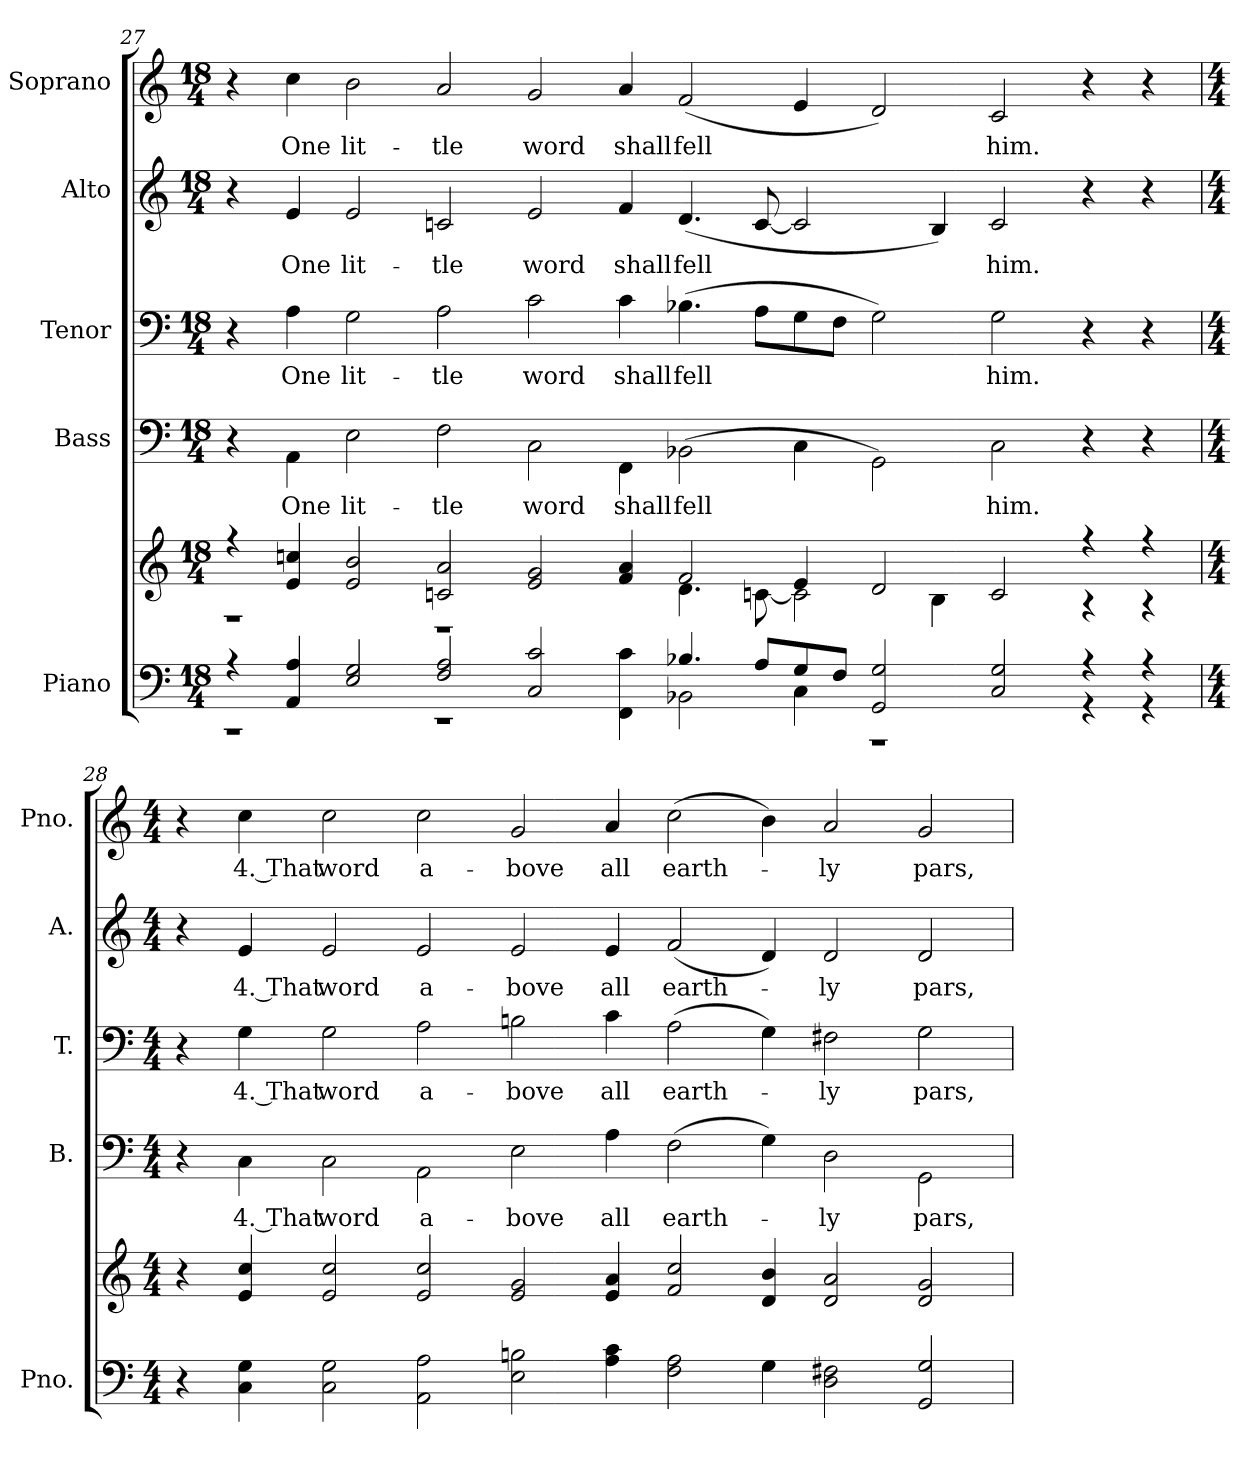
**kern	**kern	**kern	**text	**kern	**text	**kern	**text	**kern	**text
*part5	*part5	*part4	*part4	*part3	*part3	*part2	*part2	*part1	*part1
*staff6	*staff5	*staff4	*staff4	*staff3	*staff3	*staff2	*staff2	*staff1	*staff1
*I"Piano	*	*I"Bass	*	*I"Tenor	*	*I"Alto	*	*I"Soprano	*
*I'Pno.	*	*I'B.	*	*I'T.	*	*I'A.	*	*I'Pno.	*
!!LO:PB:g=z
*clefF4	*clefG2	*clefF4	*	*clefF4	*	*clefG2	*	*clefG2	*
*k[]	*k[]	*k[]	*	*k[]	*	*k[]	*	*k[]	*
*C:	*C:	*C:	*	*C:	*	*C:	*	*C:	*
*M18/4	*M18/4	*M18/4	*	*M18/4	*	*M18/4	*	*M18/4	*
=27	=27	=27	=27	=27	=27	=27	=27	=27	=27
*^	*^	*	*	*	*	*	*	*	*
4r	1r	4r	1r	4r	.	4r	.	4r	.	4r	.
!	!	!	!	!	!LO:LY:b:color=#000000	!	!	!	!	!	!
!	!	!	!	!	!	!	!LO:LY:b:color=#000000	!	!	!	!
!	!	!	!	!	!	!	!	!	!LO:LY:b:color=#000000	!	!
!	!	!	!	!	!	!	!	!	!	!	!LO:LY:b:color=#000000
4AAi/ 4Ai	.	4ei/ 4ccni	.	4AAi\	One	4Ai\	One	4ei/	One	4cci\	One
!	!	!	!	!	!LO:LY:b:color=#000000	!	!	!	!	!	!
!	!	!	!	!	!	!	!LO:LY:b:color=#000000	!	!	!	!
!	!	!	!	!	!	!	!	!	!LO:LY:b:color=#000000	!	!
!	!	!	!	!	!	!	!	!	!	!	!LO:LY:b:color=#000000
2Ei/ 2Gi	.	2ei/ 2bi	.	2Ei\	lit-	2Gi\	lit-	2ei/	lit-	2bi\	lit-
!	!	!	!	!	!LO:LY:b:color=#000000	!	!	!	!	!	!
!	!	!	!	!	!	!	!LO:LY:b:color=#000000	!	!	!	!
!	!	!	!	!	!	!	!	!	!LO:LY:b:color=#000000	!	!
!	!	!	!	!	!	!	!	!	!	!	!LO:LY:b:color=#000000
2Fi/ 2Ai	1r	2cni/ 2ai	1r	2Fi\	-tle	2Ai\	-tle	2cni/	-tle	2ai/	-tle
!	!	!	!	!	!LO:LY:b:color=#000000	!	!	!	!	!	!
!	!	!	!	!	!	!	!LO:LY:b:color=#000000	!	!	!	!
!	!	!	!	!	!	!	!	!	!LO:LY:b:color=#000000	!	!
!	!	!	!	!	!	!	!	!	!	!	!LO:LY:b:color=#000000
2Ci/ 2ci	.	2ei/ 2gi	.	2Ci\	word	2ci\	word	2ei/	word	2gi/	word
!	!	!	!	!	!LO:LY:b:color=#000000	!	!	!	!	!	!
!	!	!	!	!	!	!	!LO:LY:b:color=#000000	!	!	!	!
!	!	!	!	!	!	!	!	!	!LO:LY:b:color=#000000	!	!
!	!	!	!	!	!	!	!	!	!	!	!LO:LY:b:color=#000000
4FFi\ 4ci	4ryy	4fi/ 4ai	4ryy	4FFi\	shall	4ci\	shall	4fi/	shall	4ai/	shall
!	!	!	!	!	!LO:LY:b:color=#000000	!	!	!	!	!	!
!	!	!	!	!	!	!	!LO:LY:b:color=#000000	!	!	!	!
!	!	!	!	!	!	!	!	!	!LO:LY:b:color=#000000	!	!
!	!	!	!	!	!	!	!	!	!	!	!LO:LY:b:color=#000000
4.B-Xi/	2BB-Xi\	2fi/	4.di\	(2BB-Xi\	fell	(4.B-Xi\	fell	(4.di/	fell	(2fi/	fell
8Ai/L	.	.	[<8cni\	.	.	8Ai\L	.	[<8ci/	.	.	.
8Gi/	4Ci\	4ei/	2ci\]	4Ci\	.	8Gi\	.	2ci/]	.	4ei/	.
8Fi/J	.	.	.	.	.	8Fi\J	.	.	.	.	.
2GGi/ 2Gi	1r	2di/	.	2GGi\)	.	2Gi\)	.	.	.	2di/)	.
.	.	.	4Bi\	.	.	.	.	4Bi/)	.	.	.
!	!	!	!	!	!LO:LY:b:color=#000000	!	!	!	!	!	!
!	!	!	!	!	!	!	!LO:LY:b:color=#000000	!	!	!	!
!	!	!	!	!	!	!	!	!	!LO:LY:b:color=#000000	!	!
!	!	!	!	!	!	!	!	!	!	!	!LO:LY:b:color=#000000
2Ci/ 2Gi	.	2ci/	2ryy	2Ci\	him.	2Gi\	him.	2ci/	him.	2ci/	him.
4r	4r	4r	4r	4r	.	4r	.	4r	.	4r	.
4r	4r	4r	4r	4r	.	4r	.	4r	.	4r	.
*v	*v	*	*	*	*	*	*	*	*	*	*
*	*v	*v	*	*	*	*	*	*	*	*
!!LO:PB:g=z
=28	=28	=28	=28	=28	=28	=28	=28	=28	=28
*M4/4	*M4/4	*M4/4	*	*M4/4	*	*M4/4	*	*M4/4	*
4r	4r	4r	.	4r	.	4r	.	4r	.
!	!	!	!LO:LY:b:color=#000000	!	!	!	!	!	!
!	!	!	!	!	!LO:LY:b:color=#000000	!	!	!	!
!	!	!	!	!	!	!	!LO:LY:b:color=#000000	!	!
!	!	!	!	!	!	!	!	!	!LO:LY:b:color=#000000
4Ci\ 4Gi	4ei/ 4cci	4Ci\	4. That	4Gi\	4. That	4ei/	4. That	4cci\	4. That
!	!	!	!LO:LY:b:color=#000000	!	!	!	!	!	!
!	!	!	!	!	!LO:LY:b:color=#000000	!	!	!	!
!	!	!	!	!	!	!	!LO:LY:b:color=#000000	!	!
!	!	!	!	!	!	!	!	!	!LO:LY:b:color=#000000
2Ci\ 2Gi	2ei/ 2cci	2Ci\	word	2Gi\	word	2ei/	word	2cci\	word
!	!	!	!LO:LY:b:color=#000000	!	!	!	!	!	!
!	!	!	!	!	!LO:LY:b:color=#000000	!	!	!	!
!	!	!	!	!	!	!	!LO:LY:b:color=#000000	!	!
!	!	!	!	!	!	!	!	!	!LO:LY:b:color=#000000
2AAi\ 2Ai	2ei/ 2cci	2AAi\	a-	2Ai\	a-	2ei/	a-	2cci\	a-
!	!	!	!LO:LY:b:color=#000000	!	!	!	!	!	!
!	!	!	!	!	!LO:LY:b:color=#000000	!	!	!	!
!	!	!	!	!	!	!	!LO:LY:b:color=#000000	!	!
!	!	!	!	!	!	!	!	!	!LO:LY:b:color=#000000
2Ei\ 2Bni	2ei/ 2gi	2Ei\	-bove	2Bni\	-bove	2ei/	-bove	2gi/	-bove
!	!	!	!LO:LY:b:color=#000000	!	!	!	!	!	!
!	!	!	!	!	!LO:LY:b:color=#000000	!	!	!	!
!	!	!	!	!	!	!	!LO:LY:b:color=#000000	!	!
!	!	!	!	!	!	!	!	!	!LO:LY:b:color=#000000
4Ai\ 4ci	4ei/ 4ai	4Ai\	all	4ci\	all	4ei/	all	4ai/	all
!	!	!	!LO:LY:b:color=#000000	!	!	!	!	!	!
!	!	!	!	!	!LO:LY:b:color=#000000	!	!	!	!
!	!	!	!	!	!	!	!LO:LY:b:color=#000000	!	!
!	!	!	!	!	!	!	!	!	!LO:LY:b:color=#000000
2Fi\ 2Ai	2fi/ 2cci	(2Fi\	earth-	(2Ai\	earth-	(2fi/	earth-	(2cci\	earth-
4Gi\	4di/ 4bi	4Gi\)	.	4Gi\)	.	4di/)	.	4bi\)	.
!	!	!	!LO:LY:b:color=#000000	!	!	!	!	!	!
!	!	!	!	!	!LO:LY:b:color=#000000	!	!	!	!
!	!	!	!	!	!	!	!LO:LY:b:color=#000000	!	!
!	!	!	!	!	!	!	!	!	!LO:LY:b:color=#000000
2Di\ 2F#Xi	2di/ 2ai	2Di\	-ly	2F#Xi\	-ly	2di/	-ly	2ai/	-ly
!	!	!	!LO:LY:b:color=#000000	!	!	!	!	!	!
!	!	!	!	!	!LO:LY:b:color=#000000	!	!	!	!
!	!	!	!	!	!	!	!LO:LY:b:color=#000000	!	!
!	!	!	!	!	!	!	!	!	!LO:LY:b:color=#000000
2GGi/ 2Gi	2di/ 2gi	2GGi\	pars,	2Gi\	pars,	2di/	pars,	2gi/	pars,
=	=	=	=	=	=	=	=	=	=
*-	*-	*-	*-	*-	*-	*-	*-	*-	*-
